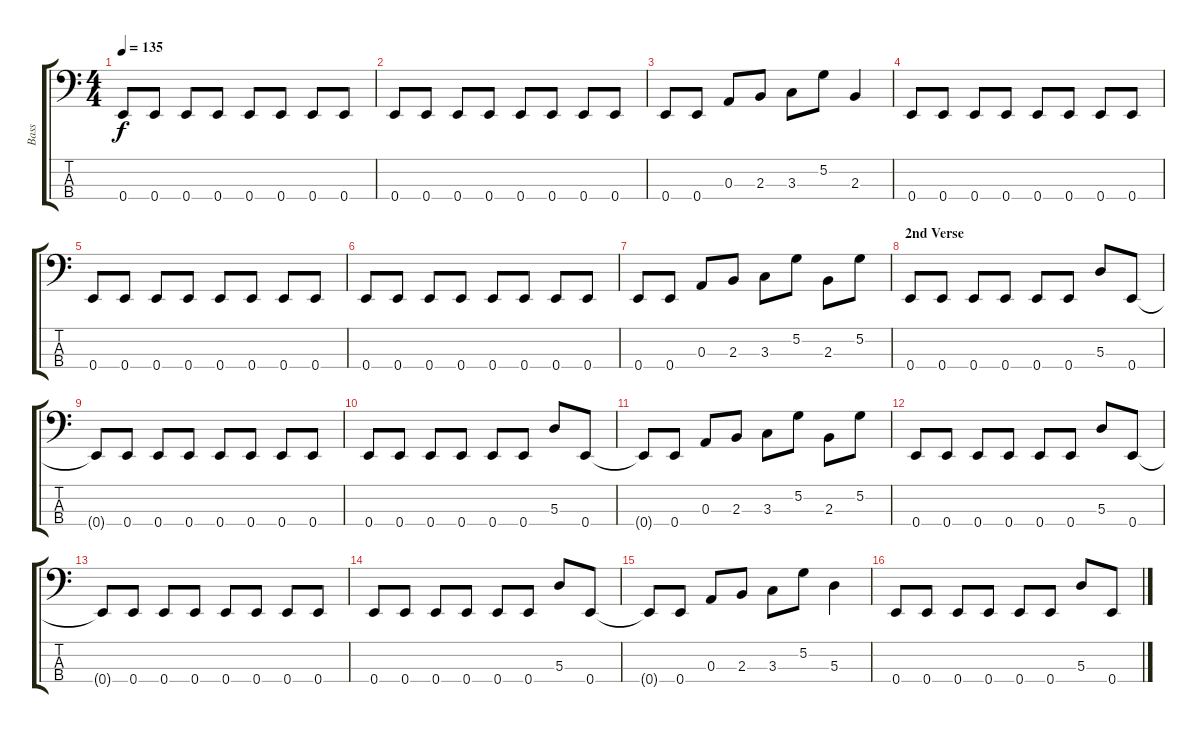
\track ("Bass" "Bass") {instrument electricbassfinger}
\staff {score tabs}
\tuning (G2 D2 A1 E1) {hide}
\ts (4 4)
\tempo 135
\clef f4
\ks c
0.4.8{dy f} 0.4.8 0.4.8 0.4.8 0.4.8 0.4.8 0.4.8 0.4.8 |
0.4.8 0.4.8 0.4.8 0.4.8 0.4.8 0.4.8 0.4.8 0.4.8 |
0.4.8 0.4.8 0.3.8 2.3.8 3.3.8 5.2.8 2.3.4 |
0.4.8 0.4.8 0.4.8 0.4.8 0.4.8 0.4.8 0.4.8 0.4.8 |
0.4.8 0.4.8 0.4.8 0.4.8 0.4.8 0.4.8 0.4.8 0.4.8 |
0.4.8 0.4.8 0.4.8 0.4.8 0.4.8 0.4.8 0.4.8 0.4.8 |
0.4.8 0.4.8 0.3.8 2.3.8 3.3.8 5.2.8 2.3.8 5.2.8 |
\section ("" "2nd Verse")
0.4.8 0.4.8 0.4.8 0.4.8 0.4.8 0.4.8 5.3.8 0.4.8 |
0.4{t}.8 0.4.8 0.4.8 0.4.8 0.4.8 0.4.8 0.4.8 0.4.8 |
0.4.8 0.4.8 0.4.8 0.4.8 0.4.8 0.4.8 5.3.8 0.4.8 |
0.4{t}.8 0.4.8 0.3.8 2.3.8 3.3.8 5.2.8 2.3.8 5.2.8 |
0.4.8 0.4.8 0.4.8 0.4.8 0.4.8 0.4.8 5.3.8 0.4.8 |
0.4{t}.8 0.4.8 0.4.8 0.4.8 0.4.8 0.4.8 0.4.8 0.4.8 |
0.4.8 0.4.8 0.4.8 0.4.8 0.4.8 0.4.8 5.3.8 0.4.8 |
0.4{t}.8 0.4.8 0.3.8 2.3.8 3.3.8 5.2.8 5.3.4 |
0.4.8 0.4.8 0.4.8 0.4.8 0.4.8 0.4.8 5.3.8 0.4.8
